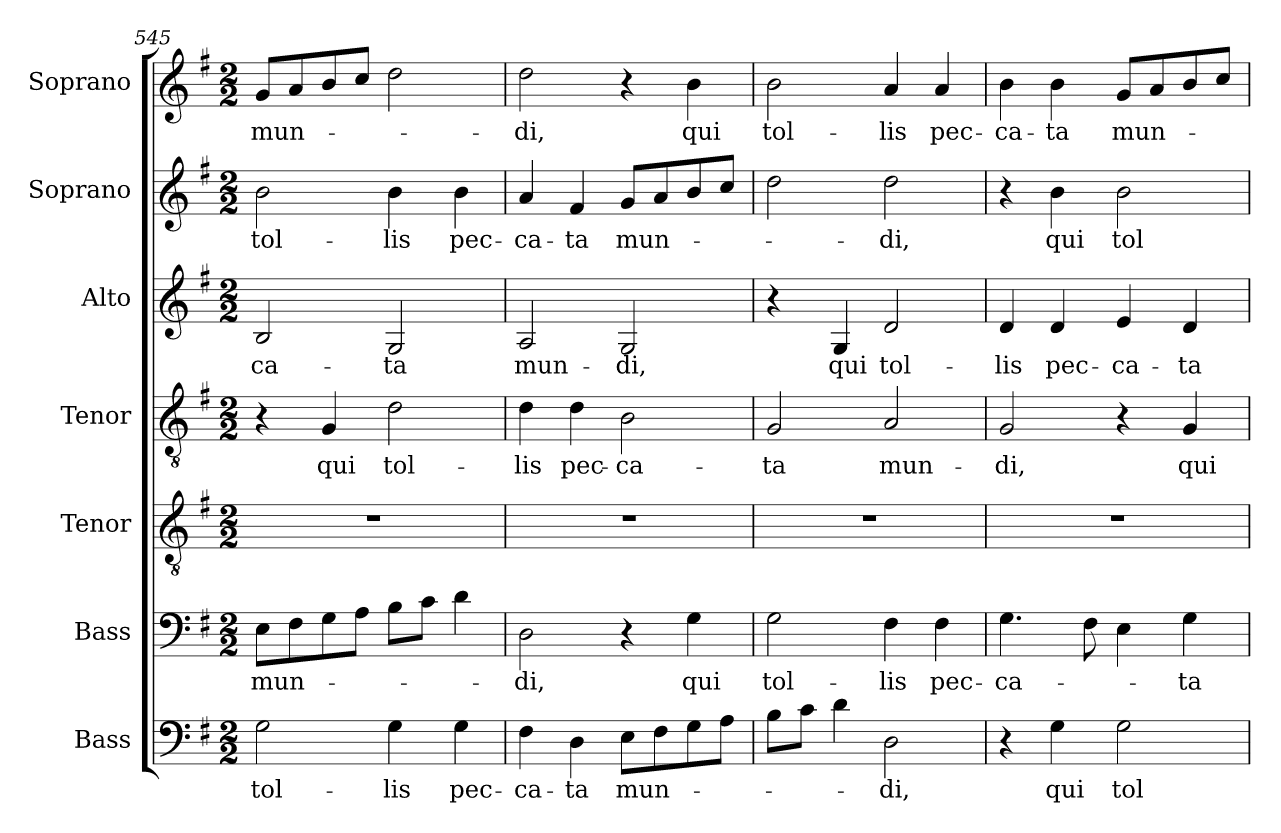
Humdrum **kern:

**kern	**text	**kern	**text	**kern	**kern	**text	**kern	**text	**kern	**text	**kern	**text
*part7	*part7	*part6	*part6	*part5	*part4	*part4	*part3	*part3	*part2	*part2	*part1	*part1
*staff7	*staff7	*staff6	*staff6	*staff5	*staff4	*staff4	*staff3	*staff3	*staff2	*staff2	*staff1	*staff1
*I"Bass	*	*I"Bass	*	*I"Tenor	*I"Tenor	*	*I"Alto	*	*I"Soprano	*	*I"Soprano	*
*I'B.	*	*I'B.	*	*I'T.	*I'T.	*	*I'A.	*	*I'S.	*	*I'S.	*
*clefF4	*	*clefF4	*	*clefGv2	*clefGv2	*	*clefG2	*	*clefG2	*	*clefG2	*
*	*	*	*	*ITrd7c12	*ITrd7c12	*	*	*	*	*	*	*
*k[f#]	*	*k[f#]	*	*k[f#]	*k[f#]	*	*k[f#]	*	*k[f#]	*	*k[f#]	*
*G:	*	*G:	*	*G:	*G:	*	*G:	*	*G:	*	*G:	*
*M2/2	*	*M2/2	*	*M2/2	*M2/2	*	*M2/2	*	*M2/2	*	*M2/2	*
=545	=545	=545	=545	=545	=545	=545	=545	=545	=545	=545	=545	=545
!	!LO:LY:b:color=#000000	!	!	!	!	!	!	!	!	!	!	!
!	!	!	!LO:LY:b:color=#000000	!	!	!	!	!	!	!	!	!
!	!	!	!	!	!	!	!	!LO:LY:b:color=#000000	!	!	!	!
!	!	!	!	!	!	!	!	!	!	!LO:LY:b:color=#000000	!	!
!	!	!	!	!	!	!	!	!	!	!	!	!LO:LY:b:color=#000000
2Gi\	tol-	8Ei\L	mun-	1r	4r	.	2Bi/	-ca-	2bi\	tol-	8gi/L	mun-
.	.	8F#i\	.	.	.	.	.	.	.	.	8ai/	.
!	!	!	!	!	!	!LO:LY:b:color=#000000	!	!	!	!	!	!
.	.	8Gi\	.	.	4GGi/	qui	.	.	.	.	8bi/	.
.	.	8Ai\J	.	.	.	.	.	.	.	.	8cci/J	.
!	!LO:LY:b:color=#000000	!	!	!	!	!	!	!	!	!	!	!
!	!	!	!	!	!	!LO:LY:b:color=#000000	!	!	!	!	!	!
!	!	!	!	!	!	!	!	!LO:LY:b:color=#000000	!	!	!	!
!	!	!	!	!	!	!	!	!	!	!LO:LY:b:color=#000000	!	!
4Gi\	-lis	8Bi\L	.	.	2Di\	tol-	2Gi/	-ta	4bi\	-lis	2ddi\	.
.	.	8ci\J	.	.	.	.	.	.	.	.	.	.
!	!LO:LY:b:color=#000000	!	!	!	!	!	!	!	!	!	!	!
!	!	!	!	!	!	!	!	!	!	!LO:LY:b:color=#000000	!	!
4Gi\	pec-	4di\	.	.	.	.	.	.	4bi\	pec-	.	.
=546	=546	=546	=546	=546	=546	=546	=546	=546	=546	=546	=546	=546
!	!LO:LY:b:color=#000000	!	!	!	!	!	!	!	!	!	!	!
!	!	!	!LO:LY:b:color=#000000	!	!	!	!	!	!	!	!	!
!	!	!	!	!	!	!LO:LY:b:color=#000000	!	!	!	!	!	!
!	!	!	!	!	!	!	!	!LO:LY:b:color=#000000	!	!	!	!
!	!	!	!	!	!	!	!	!	!	!LO:LY:b:color=#000000	!	!
!	!	!	!	!	!	!	!	!	!	!	!	!LO:LY:b:color=#000000
4F#i\	-ca-	2Di\	-di,	1r	4Di\	-lis	2Ai/	mun-	4ai/	-ca-	2ddi\	-di,
!	!LO:LY:b:color=#000000	!	!	!	!	!	!	!	!	!	!	!
!	!	!	!	!	!	!LO:LY:b:color=#000000	!	!	!	!	!	!
!	!	!	!	!	!	!	!	!	!	!LO:LY:b:color=#000000	!	!
4Di\	-ta	.	.	.	4Di\	pec-	.	.	4f#i/	-ta	.	.
!	!LO:LY:b:color=#000000	!	!	!	!	!	!	!	!	!	!	!
!	!	!	!	!	!	!LO:LY:b:color=#000000	!	!	!	!	!	!
!	!	!	!	!	!	!	!	!LO:LY:b:color=#000000	!	!	!	!
!	!	!	!	!	!	!	!	!	!	!LO:LY:b:color=#000000	!	!
8Ei\L	mun-	4r	.	.	2BBi\	-ca-	2Gi/	-di,	8gi/L	mun-	4r	.
8F#i\	.	.	.	.	.	.	.	.	8ai/	.	.	.
!	!	!	!LO:LY:b:color=#000000	!	!	!	!	!	!	!	!	!
!	!	!	!	!	!	!	!	!	!	!	!	!LO:LY:b:color=#000000
8Gi\	.	4Gi\	qui	.	.	.	.	.	8bi/	.	4bi\	qui
8Ai\J	.	.	.	.	.	.	.	.	8cci/J	.	.	.
=547	=547	=547	=547	=547	=547	=547	=547	=547	=547	=547	=547	=547
!	!	!	!LO:LY:b:color=#000000	!	!	!	!	!	!	!	!	!
!	!	!	!	!	!	!LO:LY:b:color=#000000	!	!	!	!	!	!
!	!	!	!	!	!	!	!	!	!	!	!	!LO:LY:b:color=#000000
8Bi\L	.	2Gi\	tol-	1r	2GGi/	-ta	4r	.	2ddi\	.	2bi\	tol-
8ci\J	.	.	.	.	.	.	.	.	.	.	.	.
!	!	!	!	!	!	!	!	!LO:LY:b:color=#000000	!	!	!	!
4di\	.	.	.	.	.	.	4Gi/	qui	.	.	.	.
!	!LO:LY:b:color=#000000	!	!	!	!	!	!	!	!	!	!	!
!	!	!	!LO:LY:b:color=#000000	!	!	!	!	!	!	!	!	!
!	!	!	!	!	!	!LO:LY:b:color=#000000	!	!	!	!	!	!
!	!	!	!	!	!	!	!	!LO:LY:b:color=#000000	!	!	!	!
!	!	!	!	!	!	!	!	!	!	!LO:LY:b:color=#000000	!	!
!	!	!	!	!	!	!	!	!	!	!	!	!LO:LY:b:color=#000000
2Di\	-di,	4F#i\	-lis	.	2AAi/	mun-	2di/	tol-	2ddi\	-di,	4ai/	-lis
!	!	!	!LO:LY:b:color=#000000	!	!	!	!	!	!	!	!	!
!	!	!	!	!	!	!	!	!	!	!	!	!LO:LY:b:color=#000000
.	.	4F#i\	pec-	.	.	.	.	.	.	.	4ai/	pec-
!!LO:PB:g=z
=548	=548	=548	=548	=548	=548	=548	=548	=548	=548	=548	=548	=548
!	!	!	!LO:LY:b:color=#000000	!	!	!	!	!	!	!	!	!
!	!	!	!	!	!	!LO:LY:b:color=#000000	!	!	!	!	!	!
!	!	!	!	!	!	!	!	!LO:LY:b:color=#000000	!	!	!	!
!	!	!	!	!	!	!	!	!	!	!	!	!LO:LY:b:color=#000000
4r	.	4.Gi\	-ca-	1r	2GGi/	-di,	4di/	-lis	4r	.	4bi\	-ca-
!	!LO:LY:b:color=#000000	!	!	!	!	!	!	!	!	!	!	!
!	!	!	!	!	!	!	!	!LO:LY:b:color=#000000	!	!	!	!
!	!	!	!	!	!	!	!	!	!	!LO:LY:b:color=#000000	!	!
!	!	!	!	!	!	!	!	!	!	!	!	!LO:LY:b:color=#000000
4Gi\	qui	.	.	.	.	.	4di/	pec-	4bi\	qui	4bi\	-ta
.	.	8F#i\	.	.	.	.	.	.	.	.	.	.
!	!LO:LY:b:color=#000000	!	!	!	!	!	!	!	!	!	!	!
!	!	!	!	!	!	!	!	!LO:LY:b:color=#000000	!	!	!	!
!	!	!	!	!	!	!	!	!	!	!LO:LY:b:color=#000000	!	!
!	!	!	!	!	!	!	!	!	!	!	!	!LO:LY:b:color=#000000
2Gi\	tol-	4Ei\	.	.	4r	.	4ei/	-ca-	2bi\	tol-	8gi/L	mun-
.	.	.	.	.	.	.	.	.	.	.	8ai/	.
!	!	!	!LO:LY:b:color=#000000	!	!	!	!	!	!	!	!	!
!	!	!	!	!	!	!LO:LY:b:color=#000000	!	!	!	!	!	!
!	!	!	!	!	!	!	!	!LO:LY:b:color=#000000	!	!	!	!
.	.	4Gi\	-ta	.	4GGi/	qui	4di/	-ta	.	.	8bi/	.
.	.	.	.	.	.	.	.	.	.	.	8cci/J	.
=	=	=	=	=	=	=	=	=	=	=	=	=
*-	*-	*-	*-	*-	*-	*-	*-	*-	*-	*-	*-	*-
